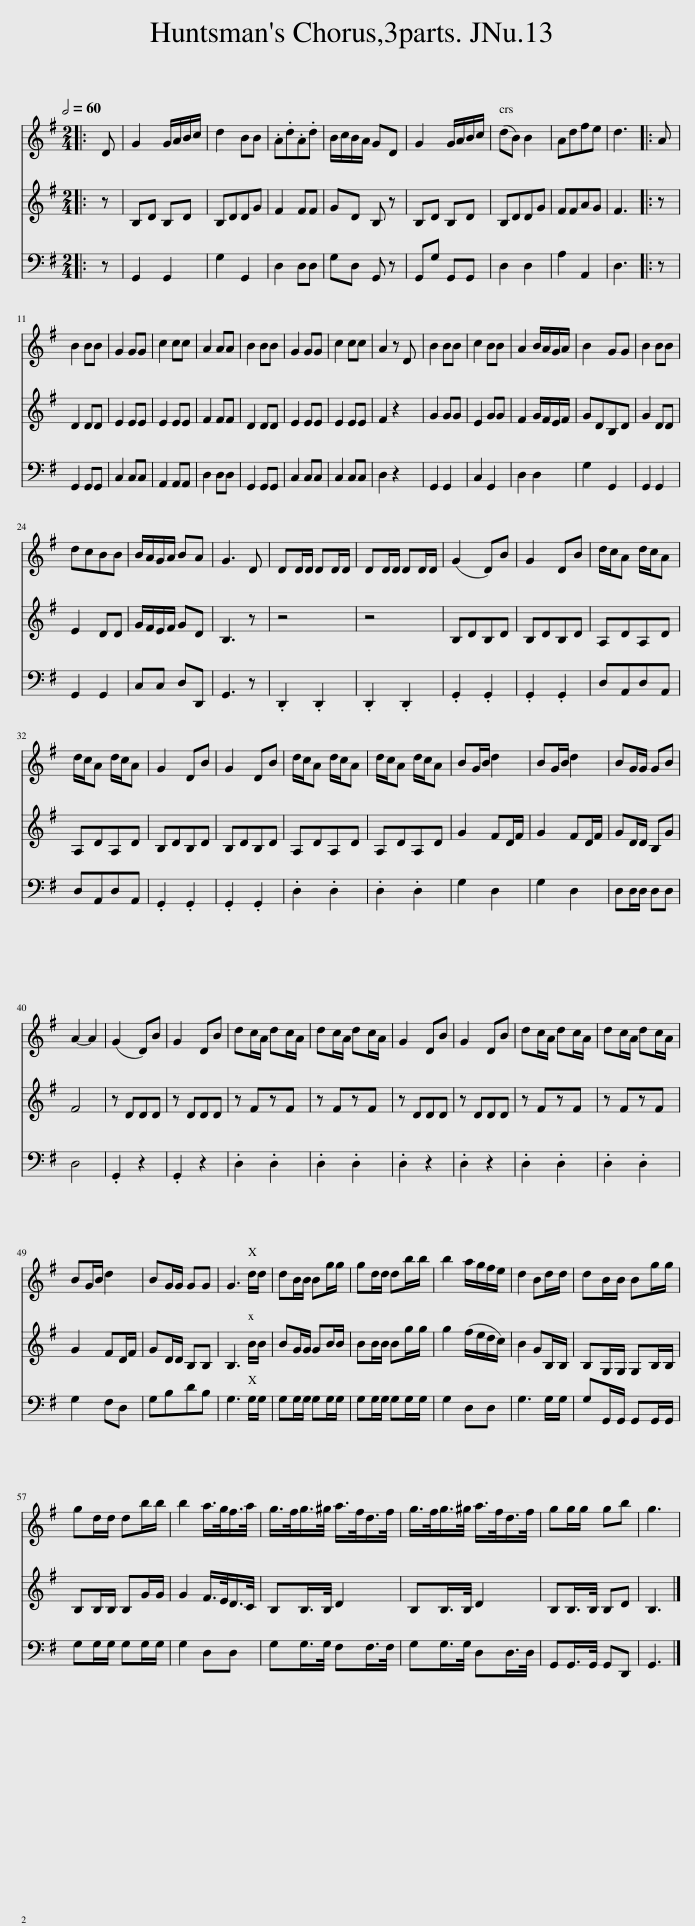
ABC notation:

X:1
%%score 1 2 3
L:1/8
Q:1/2=60
M:2/4
I:linebreak $
K:G
V:1 treble
V:2 treble
V:3 bass
V:1
|: D | G2 G/A/B/c/ | d2 BB | .A.d.A.d | B/c/B/A/ GD | %5
 G2 G/A/B/c/ | (dB) B2 | Adfe | d3 |: A |$ %10
 B2 BB | G2 GG | c2 cc | A2 AA | B2 BB | %15
 G2 GG | c2 cc | A2 z D | B2 BB | c2 BB | %20
 A2 B/A/G/A/ | B2 GG | B2 BB |$ dcBB | B/A/G/A/ BA | %25
 G3 D | DD/D/ DD/D/ | DD/D/ DD/D/ | (G2 D)B | G2 DB | %30
 d/c/A d/c/A |$ d/c/A d/c/A | G2 DB | G2 DB | d/c/A d/c/A | %35
 d/c/A d/c/A | BG/B/ d2 | BG/B/ d2 | BG/G/ GB |$ A2- A2 | %40
 (G2 D)B | G2 DB | dc/A/ dc/A/ | dc/A/ dc/A/ | G2 DB | %45
 G2 DB | dc/A/ dc/A/ | dc/A/ dc/A/ |$ BG/B/ d2 | BG/G/ GG | %50
 G3 d/d/ | dB/B/ Bg/g/ | gd/d/ db/b/ | b2 a/g/f/e/ | d2 Bd/d/ | %55
 dB/B/ Bg/g/ |$ gd/d/ db/b/ | b2 a/>g/f/>a/ | g/>f/g/>^g/ a/>f/d/>f/ | g/>f/g/>^g/ a/>f/d/>f/ | %60
 gg/g/ gb | g3 | %62
V:2
|: z | B,D B,D | B,DDG | F2 FF | GD B, z | %5
 B,D B,D | B,DDG | FFAG | F3 |: z |$ %10
 D2 DD | E2 EE | E2 EE | F2 FF | D2 DD | %15
 E2 EE | E2 EE | F2 z2 | G2 GG | E2 GG | %20
 F2 G/F/E/F/ | GDB,D | G2 DD |$ E2 DD | G/F/E/F/ GD | %25
 B,3 z | z4 | z4 | B,DB,D | B,DB,D | %30
 A,DA,D |$ A,DA,D | B,DB,D | B,DB,D | A,DA,D | %35
 A,DA,D | G2 FD/F/ | G2 FD/F/ | GD/D/ B,G |$ F4 | %40
 z DDD | z DDD | z FzF | z FzF | z DDD | %45
 z DDD | z FzF | z FzF |$ G2 FD/F/ | GD/D/ B,B, | %50
 B,3 B/B/ | BG/G/ GB/B/ | BB/B/ Bg/g/ | g2 (f/e/d/c/) | B2 GB,/B,/ | %55
 B,G,/G,/ G,B,/B,/ |$ B,B,/B,/ B,G/G/ | G2 F/>E/D/>C/ | B,B,/>B,/ D2 | B,B,/>B,/ D2 | %60
 B,B,/>B,/ B,D | B,3 | %62
V:3
|: z | G,,2 G,,2 | G,2 G,,2 | D,2 D,D, | G,D, G,, z | %5
 G,,G, G,,G,, | D,2 D,2 | A,2 A,,2 | D,3 |: z |$ %10
 G,,2 G,,G,, | C,2 C,C, | A,,2 A,,A,, | D,2 D,D, | G,,2 G,,G,, | %15
 C,2 C,C, | C,2 C,C, | D,2 z2 | G,,2 G,,2 | C,2 G,,2 | %20
 D,2 D,2 | G,2 G,,2 | G,,2 G,,2 |$ G,,2 G,,2 | C,C, D,D,, | %25
 G,,3 z | .D,,2 .D,,2 | .D,,2 .D,,2 | .G,,2 .G,,2 | .G,,2 .G,,2 | %30
 D,A,,D,A,, |$ D,A,,D,A,, | .G,,2 .G,,2 | .G,,2 .G,,2 | .D,2 .D,2 | %35
 .D,2 .D,2 | G,2 D,2 | G,2 D,2 | D,D,/D,/ D,D, |$ D,4 | %40
 .G,,2 z2 | .G,,2 z2 | .D,2 .D,2 | .D,2 .D,2 | .D,2 z2 | %45
 .D,2 z2 | .D,2 .D,2 | .D,2 .D,2 |$ G,2 F,D, | G,B,DB, | %50
 G,3 G,/G,/ | G,G,/G,/ G,G,/G,/ | G,G,/G,/ G,G,/G,/ | G,2 D,D, | G,3 G,/G,/ | %55
 G,G,,/G,,/ G,,G,,/G,,/ |$ G,G,/G,/ G,G,/G,/ | G,2 D,D, | G,G,/>G,/ F,F,/>F,/ | G,G,/>G,/ D,D,/>D,/ | %60
 G,,G,,/>G,,/ G,,D,, | G,,3 | %62
